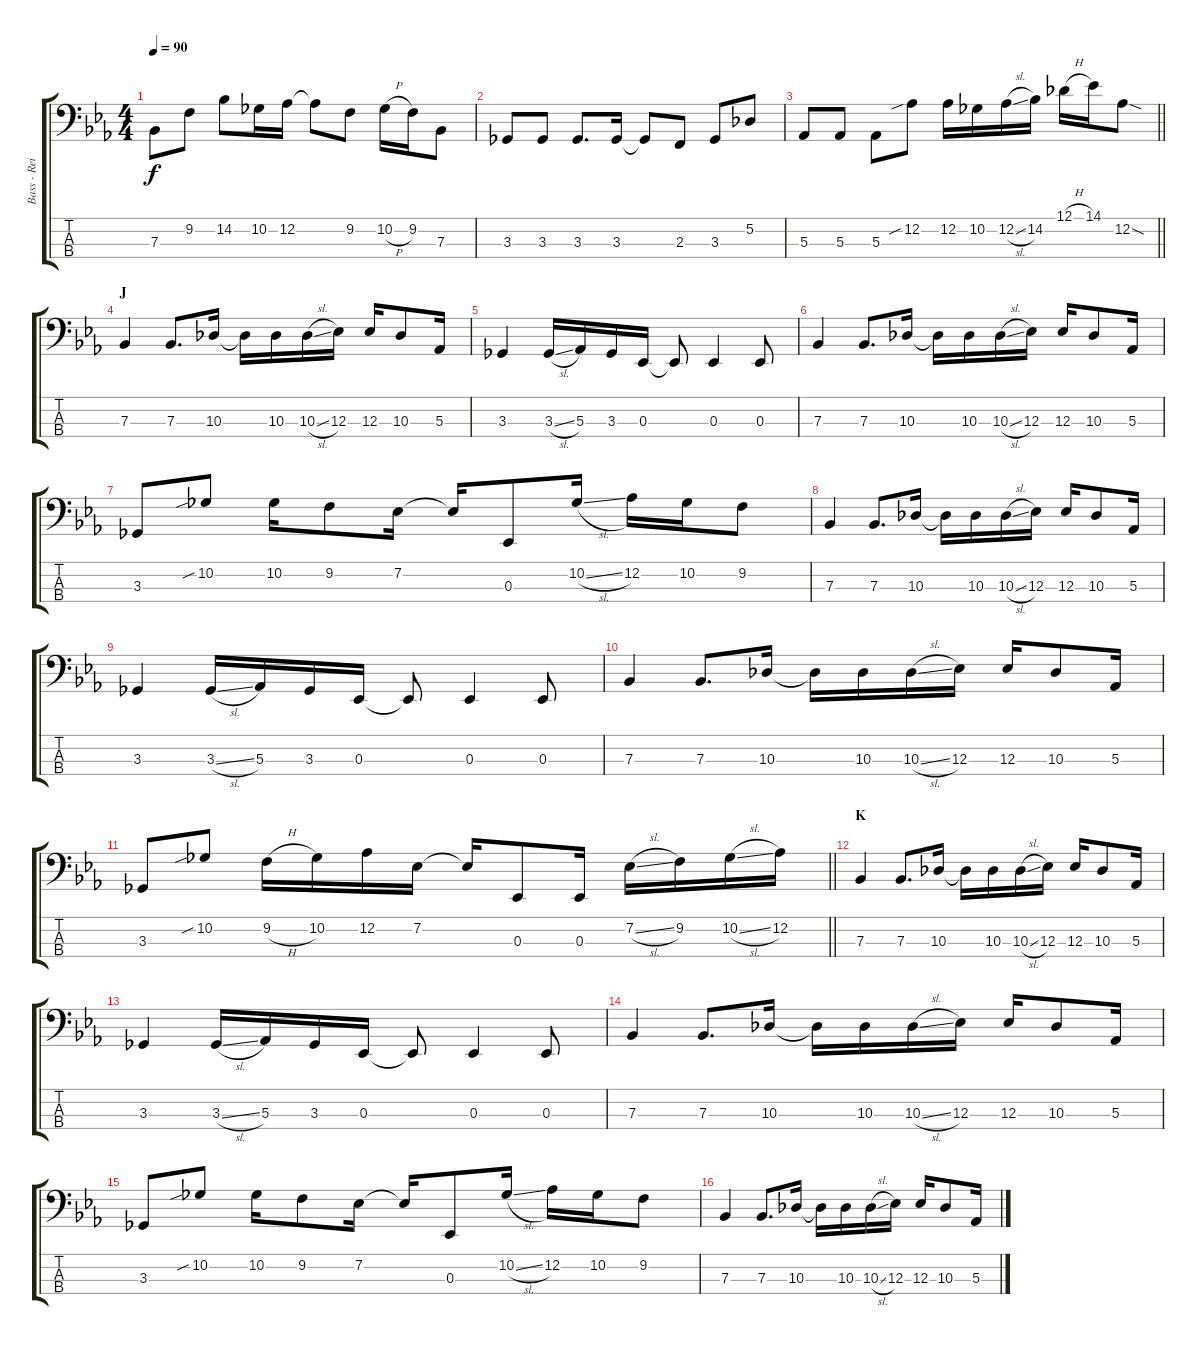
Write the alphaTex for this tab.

\track ("Bass - Reita" "Bass - Rei") {instrument electricbasspick}
\staff {score tabs}
\tuning (Db2 Ab1 Eb1 C1) {hide}
\ts (4 4)
\tempo 90
\clef f4
\ks eb
7.3.8{dy f} 9.2.8 14.2.8 10.2.16 12.2.16 12.2{t}.8 9.2.8 10.2{h}.16 9.2.16 7.3.8 |
3.3.8 3.3.8 3.3.8{d} 3.3.16 3.3{t}.8 2.3.8 3.3.8 5.2.8 |
\barLineRight lightlight
5.3.8 5.3.8 5.3.8 12.2{sib}.8 12.2.16 10.2.16 12.2{sl}.16 14.2.16 12.1{h}.16 14.1.16 12.2{sod}.8 |
\section ("" "J")
7.3.4 7.3.8{d} 10.3.16 10.3{t}.16 10.3.16 10.3{sl}.16 12.3.16 12.3.16 10.3.8 5.3.16 |
3.3.4 3.3{sl}.16 5.3.16 3.3.16 0.3.16 0.3{t}.8 0.3.4 0.3.8 |
7.3.4 7.3.8{d} 10.3.16 10.3{t}.16 10.3.16 10.3{sl}.16 12.3.16 12.3.16 10.3.8 5.3.16 |
3.3.8 10.2{sib}.8 10.2.16 9.2.8 7.2.16 7.2{t}.16 0.3.8 10.2{sl}.16 12.2.16 10.2.16 9.2.8 |
7.3.4 7.3.8{d} 10.3.16 10.3{t}.16 10.3.16 10.3{sl}.16 12.3.16 12.3.16 10.3.8 5.3.16 |
3.3.4 3.3{sl}.16 5.3.16 3.3.16 0.3.16 0.3{t}.8 0.3.4 0.3.8 |
7.3.4 7.3.8{d} 10.3.16 10.3{t}.16 10.3.16 10.3{sl}.16 12.3.16 12.3.16 10.3.8 5.3.16 |
\barLineRight lightlight
3.3.8 10.2{sib}.8 9.2{h}.16 10.2.16 12.2.16 7.2.16 7.2{t}.16 0.3.8 0.3.16 7.2{sl}.16 9.2.16 10.2{sl}.16 12.2.16 |
\section ("" "K")
7.3.4 7.3.8{d} 10.3.16 10.3{t}.16 10.3.16 10.3{sl}.16 12.3.16 12.3.16 10.3.8 5.3.16 |
3.3.4 3.3{sl}.16 5.3.16 3.3.16 0.3.16 0.3{t}.8 0.3.4 0.3.8 |
7.3.4 7.3.8{d} 10.3.16 10.3{t}.16 10.3.16 10.3{sl}.16 12.3.16 12.3.16 10.3.8 5.3.16 |
3.3.8 10.2{sib}.8 10.2.16 9.2.8 7.2.16 7.2{t}.16 0.3.8 10.2{sl}.16 12.2.16 10.2.16 9.2.8 |
7.3.4 7.3.8{d} 10.3.16 10.3{t}.16 10.3.16 10.3{sl}.16 12.3.16 12.3.16 10.3.8 5.3.16
